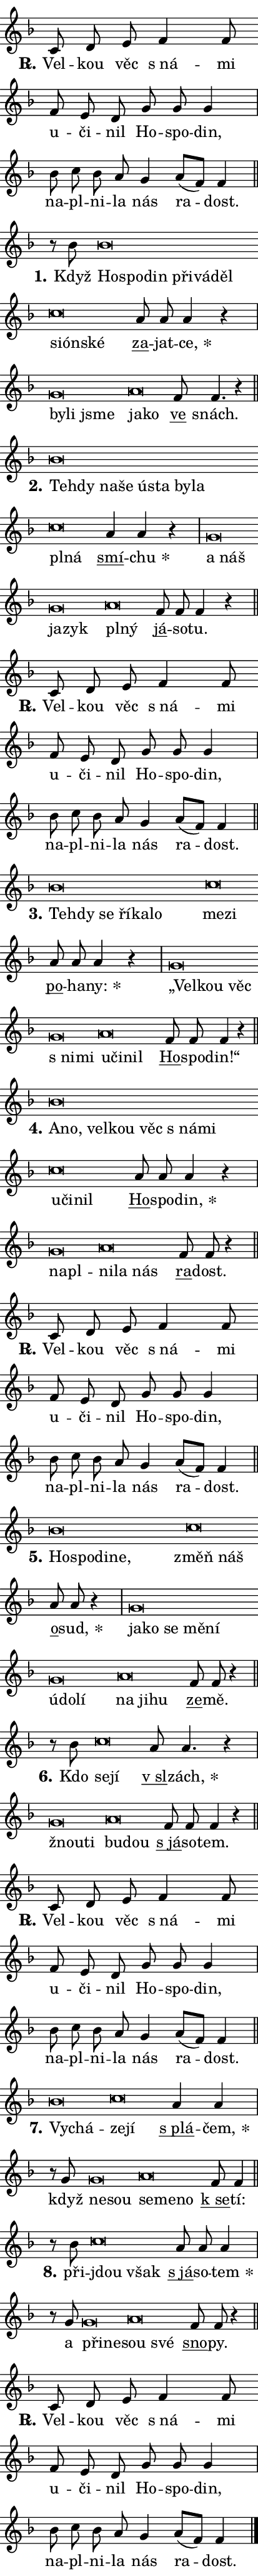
\version "2.22.1"
\header { tagline = "" }
\paper {
  indent = 0\cm
  top-margin = 0\cm
  right-margin = 0\cm
  bottom-margin = 0\cm
  left-margin = 0\cm
  paper-width = 7\cm
  page-breaking = #ly:one-page-breaking
  system-system-spacing.basic-distance = #11
  score-system-spacing.basic-distance = #11
  ragged-last = ##f
}


%% Author: Thomas Morley
%% https://lists.gnu.org/archive/html/lilypond-user/2020-05/msg00002.html
#(define (line-position grob)
"Returns position of @var[grob} in current system:
   @code{'start}, if at first time-step
   @code{'end}, if at last time-step
   @code{'middle} otherwise
"
  (let* ((col (ly:item-get-column grob))
         (ln (ly:grob-object col 'left-neighbor))
         (rn (ly:grob-object col 'right-neighbor))
         (col-to-check-left (if (ly:grob? ln) ln col))
         (col-to-check-right (if (ly:grob? rn) rn col))
         (break-dir-left
           (and
             (ly:grob-property col-to-check-left 'non-musical #f)
             (ly:item-break-dir col-to-check-left)))
         (break-dir-right
           (and
             (ly:grob-property col-to-check-right 'non-musical #f)
             (ly:item-break-dir col-to-check-right))))
        (cond ((eqv? 1 break-dir-left) 'start)
              ((eqv? -1 break-dir-right) 'end)
              (else 'middle))))

#(define (tranparent-at-line-position vctor)
  (lambda (grob)
  "Relying on @code{line-position} select the relevant enry from @var{vctor}.
Used to determine transparency,"
    (case (line-position grob)
      ((end) (not (vector-ref vctor 0)))
      ((middle) (not (vector-ref vctor 1)))
      ((start) (not (vector-ref vctor 2))))))

noteHeadBreakVisibility =
#(define-music-function (break-visibility)(vector?)
"Makes @code{NoteHead}s transparent relying on @var{break-visibility}"
#{
  \override NoteHead.transparent =
    #(tranparent-at-line-position break-visibility)
#})

#(define delete-ledgers-for-transparent-note-heads
  (lambda (grob)
    "Reads whether a @code{NoteHead} is transparent.
If so this @code{NoteHead} is removed from @code{'note-heads} from
@var{grob}, which is supposed to be @code{LedgerLineSpanner}.
As a result ledgers are not printed for this @code{NoteHead}"
    (let* ((nhds-array (ly:grob-object grob 'note-heads))
           (nhds-list
             (if (ly:grob-array? nhds-array)
                 (ly:grob-array->list nhds-array)
                 '()))
           ;; Relies on the transparent-property being done before
           ;; Staff.LedgerLineSpanner.after-line-breaking is executed.
           ;; This is fragile ...
           (to-keep
             (remove
               (lambda (nhd)
                 (ly:grob-property nhd 'transparent #f))
               nhds-list)))
      ;; TODO find a better method to iterate over grob-arrays, similiar
      ;; to filter/remove etc for lists
      ;; For now rebuilt from scratch
      (set! (ly:grob-object grob 'note-heads)  '())
      (for-each
        (lambda (nhd)
          (ly:pointer-group-interface::add-grob grob 'note-heads nhd))
        to-keep))))

hideNotes = {
  \noteHeadBreakVisibility #begin-of-line-visible
}
unHideNotes = {
  \noteHeadBreakVisibility #all-visible
}

% work-around for resetting accidentals
% https://lilypond.org/doc/v2.23/Documentation/notation/displaying-rhythms#unmetered-music
cadenzaMeasure = {
  \cadenzaOff
  \partial 1024 s1024
  \cadenzaOn
}

#(define-markup-command (accent layout props text) (markup?)
  "Underline accented syllable"
  (interpret-markup layout props
    #{\markup \override #'(offset . 4.3) \underline { #text }#}))

responsum = \markup \concat {
  "R" \hspace #-1.05 \path #0.1 #'((moveto 0 0.07) (lineto 0.9 0.8)) \hspace #0.05 "."
}

\layout {
    \context {
        \Staff
        \remove "Time_signature_engraver"
        \override LedgerLineSpanner.after-line-breaking = #delete-ledgers-for-transparent-note-heads
    }
    \context {
        \Voice {
            \override NoteHead.output-attributes = #'((class . "notehead"))
            \override Hairpin.height = #0.55
        }
    }
    \context {
        \Lyrics {
            \override StanzaNumber.output-attributes = #'((class . "stanzanumber"))
            \override LyricSpace.minimum-distance = #0.9
            \override LyricText.font-name = #"TeX Gyre Schola"
            \override LyricText.font-size = 1
            \override StanzaNumber.font-name = #"TeX Gyre Schola Bold"
            \override StanzaNumber.font-size = 1
        }
    }
}

% magnetic-lyrics.ily
%
%   written by
%     Jean Abou Samra <jean@abou-samra.fr>
%     Werner Lemberg <wl@gnu.org>
%
%   adapted by
%     Jiri Hon <jiri.hon@gmail.com>
%
% Version 2022-Apr-15

% https://www.mail-archive.com/lilypond-user@gnu.org/msg149350.html

#(define (Left_hyphen_pointer_engraver context)
   "Collect syllable-hyphen-syllable occurrences in lyrics and store
them in properties.  This engraver only looks to the left.  For
example, if the lyrics input is @code{foo -- bar}, it does the
following.

@itemize @bullet
@item
Set the @code{text} property of the @code{LyricHyphen} grob between
@q{foo} and @q{bar} to @code{foo}.

@item
Set the @code{left-hyphen} property of the @code{LyricText} grob with
text @q{foo} to the @code{LyricHyphen} grob between @q{foo} and
@q{bar}.
@end itemize

Use this auxiliary engraver in combination with the
@code{lyric-@/text::@/apply-@/magnetic-@/offset!} hook."
   (let ((hyphen #f)
         (text #f))
     (make-engraver
      (acknowledgers
       ((lyric-syllable-interface engraver grob source-engraver)
        (set! text grob)))
      (end-acknowledgers
       ((lyric-hyphen-interface engraver grob source-engraver)
        ;(when (not (grob::has-interface grob 'lyric-space-interface))
          (set! hyphen grob)));)
      ((stop-translation-timestep engraver)
       (when (and text hyphen)
         (ly:grob-set-object! text 'left-hyphen hyphen))
       (set! text #f)
       (set! hyphen #f)))))

#(define (lyric-text::apply-magnetic-offset! grob)
   "If the space between two syllables is less than the value in
property @code{LyricText@/.details@/.squash-threshold}, move the right
syllable to the left so that it gets concatenated with the left
syllable.

Use this function as a hook for
@code{LyricText@/.after-@/line-@/breaking} if the
@code{Left_@/hyphen_@/pointer_@/engraver} is active."
   (let ((hyphen (ly:grob-object grob 'left-hyphen #f)))
     (when hyphen
       (let ((left-text (ly:spanner-bound hyphen LEFT)))
         (when (grob::has-interface left-text 'lyric-syllable-interface)
           (let* ((common (ly:grob-common-refpoint grob left-text X))
                  (this-x-ext (ly:grob-extent grob common X))
                  (left-x-ext
                   (begin
                     ;; Trigger magnetism for left-text.
                     (ly:grob-property left-text 'after-line-breaking)
                     (ly:grob-extent left-text common X)))
                  ;; `delta` is the gap width between two syllables.
                  (delta (- (interval-start this-x-ext)
                            (interval-end left-x-ext)))
                  (details (ly:grob-property grob 'details))
                  (threshold (assoc-get 'squash-threshold details 0.2)))
             (when (< delta threshold)
               (let* (;; We have to manipulate the input text so that
                      ;; ligatures crossing syllable boundaries are not
                      ;; disabled.  For languages based on the Latin
                      ;; script this is essentially a beautification.
                      ;; However, for non-Western scripts it can be a
                      ;; necessity.
                      (lt (ly:grob-property left-text 'text))
                      (rt (ly:grob-property grob 'text))
                      (is-space (grob::has-interface hyphen 'lyric-space-interface))
                      (space (if is-space " " ""))
                      (space-markup (grob-interpret-markup grob " "))
                      (space-size (interval-length (ly:stencil-extent space-markup X)))
                      (extra-delta (if is-space space-size 0))
                      ;; Append new syllable.
                      (ltrt-space (if (and (string? lt) (string? rt))
                                (string-append lt space rt)
                                (make-concat-markup (list lt space rt))))
                      ;; Right-align `ltrt` to the right side.
                      (ltrt-space-markup (grob-interpret-markup
                               grob
                               (make-translate-markup
                                (cons (interval-length this-x-ext) 0)
                                (make-right-align-markup ltrt-space)))))
                 (begin
                   ;; Don't print `left-text`.
                   (ly:grob-set-property! left-text 'stencil #f)
                   ;; Set text and stencil (which holds all collected
                   ;; syllables so far) and shift it to the left.
                   (ly:grob-set-property! grob 'text ltrt-space)
                   (ly:grob-set-property! grob 'stencil ltrt-space-markup)
                   (ly:grob-translate-axis! grob (- (- delta extra-delta)) X))))))))))


#(define (lyric-hyphen::displace-bounds-first grob)
   ;; Make very sure this callback isn't triggered too early.
   (let ((left (ly:spanner-bound grob LEFT))
         (right (ly:spanner-bound grob RIGHT)))
     (ly:grob-property left 'after-line-breaking)
     (ly:grob-property right 'after-line-breaking)
     (ly:lyric-hyphen::print grob)))

squashThreshold = #0.4

\layout {
  \context {
    \Lyrics
    \consists #Left_hyphen_pointer_engraver
    \override LyricText.after-line-breaking =
      #lyric-text::apply-magnetic-offset!
    \override LyricHyphen.stencil = #lyric-hyphen::displace-bounds-first
    \override LyricText.details.squash-threshold = \squashThreshold
    \override LyricHyphen.minimum-distance = 0
    \override LyricHyphen.minimum-length = \squashThreshold
  }
}

squash = \override LyricText.details.squash-threshold = 9999
unSquash = \override LyricText.details.squash-threshold = \squashThreshold

left = \override LyricText.self-alignment-X = #LEFT
unLeft = \revert LyricText.self-alignment-X

starOffset = #(lambda (grob) 
                (let ((x_offset (ly:self-alignment-interface::aligned-on-x-parent grob)))
                  (if (= x_offset 0) 0 (+ x_offset 1.2))))

star = #(define-music-function (syllable)(string?)
"Append star separator at the end of a syllable"
#{
  \once \override LyricText.X-offset = #starOffset
  \lyricmode { \markup {
    #syllable
    \override #'((font-name . "TeX Gyre Schola Bold")) \hspace #0.2 \lower #0.65 \larger "*"
  } }
#})

starAccent = #(define-music-function (syllable)(string?)
"Append star separator at the end of a syllable and make accent"
#{
  \once \override LyricText.X-offset = #starOffset
  \lyricmode { \markup {
    \accent #syllable
    \override #'((font-name . "TeX Gyre Schola Bold")) \hspace #0.2 \lower #0.65 \larger "*"
  } }
#})

breath = #(define-music-function (syllable)(string?)
"Append breathing indicator at the end of a syllable"
#{
  \lyricmode { \markup { #syllable "+" } }
#})

optionalBreath = #(define-music-function (syllable)(string?)
"Append optional breathing indicator at the end of a syllable"
#{
  \lyricmode { \markup { #syllable "(+)" } }
#})


\score {
    <<
        \new Voice = "melody" { \cadenzaOn \key f \major \relative { c'8 d e f4 f8 \bar "" f e d \bar "" g g g4 \cadenzaMeasure \bar "|" bes8 c bes a g4 \bar "" a8[( f)] f4 \cadenzaMeasure \bar "||" \break }
\relative { r8 bes' bes\breve*1/16 \hideNotes \breve*1/16 \bar "" \breve*1/16 \bar "" \breve*1/16 \bar "" \breve*1/16 \breve*1/16 \bar "" \unHideNotes c\breve*1/16 \hideNotes \breve*1/16 \breve*1/16 \bar "" \unHideNotes \bar "" a8 a a4 r \cadenzaMeasure \bar "|" g\breve*1/16 \hideNotes \breve*1/16 \breve*1/16 \bar "" \unHideNotes a\breve*1/16 \hideNotes \breve*1/16 \bar "" \unHideNotes \bar "" f8 f4. r4 \cadenzaMeasure \bar "||" \break }
\relative { bes'\breve*1/16 \hideNotes \breve*1/16 \bar "" \breve*1/16 \bar "" \breve*1/16 \bar "" \breve*1/16 \bar "" \breve*1/16 \bar "" \breve*1/16 \breve*1/16 \bar "" \unHideNotes c\breve*1/16 \hideNotes \breve*1/16 \bar "" \unHideNotes \bar "" \bar "" a4 a r \cadenzaMeasure \bar "|" g\breve*1/16 \hideNotes \breve*1/16 \bar "" \breve*1/16 \breve*1/16 \bar "" \unHideNotes a\breve*1/16 \hideNotes \breve*1/16 \bar "" \unHideNotes \bar "" f8 f f4 r \cadenzaMeasure \bar "||" \break }
\relative { c'8 d e f4 f8 \bar "" f e d \bar "" g g g4 \cadenzaMeasure \bar "|" bes8 c bes a g4 \bar "" a8[( f)] f4 \cadenzaMeasure \bar "||" \break }
\relative { bes'\breve*1/16 \hideNotes \breve*1/16 \bar "" \breve*1/16 \bar "" \breve*1/16 \bar "" \breve*1/16 \breve*1/16 \bar "" \unHideNotes c\breve*1/16 \hideNotes \breve*1/16 \bar "" \unHideNotes \bar "" a8 a a4 r \cadenzaMeasure \bar "|" g\breve*1/16 \hideNotes \breve*1/16 \bar "" \breve*1/16 \bar "" \breve*1/16 \breve*1/16 \bar "" \unHideNotes a\breve*1/16 \hideNotes \breve*1/16 \breve*1/16 \bar "" \unHideNotes \bar "" f8 f f4 r \cadenzaMeasure \bar "||" \break }
\relative { bes'\breve*1/16 \hideNotes \breve*1/16 \bar "" \breve*1/16 \bar "" \breve*1/16 \bar "" \breve*1/16 \bar "" \breve*1/16 \breve*1/16 \bar "" \unHideNotes c\breve*1/16 \hideNotes \breve*1/16 \breve*1/16 \bar "" \unHideNotes \bar "" a8 a a4 r \cadenzaMeasure \bar "|" g\breve*1/16 \hideNotes \breve*1/16 \bar "" \unHideNotes a\breve*1/16 \hideNotes \breve*1/16 \breve*1/16 \bar "" \unHideNotes \bar "" f8 f r4 \cadenzaMeasure \bar "||" \break }
\relative { c'8 d e f4 f8 \bar "" f e d \bar "" g g g4 \cadenzaMeasure \bar "|" bes8 c bes a g4 \bar "" a8[( f)] f4 \cadenzaMeasure \bar "||" \break }
\relative { bes'\breve*1/16 \hideNotes \breve*1/16 \bar "" \breve*1/16 \breve*1/16 \bar "" \unHideNotes c\breve*1/16 \hideNotes \breve*1/16 \bar "" \unHideNotes \bar "" a8 a r4 \cadenzaMeasure \bar "|" g\breve*1/16 \hideNotes \breve*1/16 \bar "" \breve*1/16 \bar "" \breve*1/16 \bar "" \breve*1/16 \bar "" \breve*1/16 \bar "" \breve*1/16 \breve*1/16 \bar "" \unHideNotes a\breve*1/16 \hideNotes \breve*1/16 \breve*1/16 \bar "" \unHideNotes \bar "" f8 f r4 \cadenzaMeasure \bar "||" \break }
\relative { r8 bes' c\breve*1/16 \hideNotes \breve*1/16 \bar "" \unHideNotes \bar "" a8 a4. r4 \cadenzaMeasure \bar "|" g\breve*1/16 \hideNotes \breve*1/16 \bar "" \unHideNotes a\breve*1/16 \hideNotes \breve*1/16 \bar "" \unHideNotes \bar "" f8 f f4 r \cadenzaMeasure \bar "||" \break }
\relative { c'8 d e f4 f8 \bar "" f e d \bar "" g g g4 \cadenzaMeasure \bar "|" bes8 c bes a g4 \bar "" a8[( f)] f4 \cadenzaMeasure \bar "||" \break }
\relative { bes'\breve*1/16 \hideNotes \breve*1/16 \bar "" \unHideNotes c\breve*1/16 \hideNotes \breve*1/16 \bar "" \unHideNotes \bar "" \bar "" a4 a \cadenzaMeasure \bar "|" r8 g g\breve*1/16 \hideNotes \breve*1/16 \bar "" \unHideNotes a\breve*1/16 \hideNotes \breve*1/16 \breve*1/16 \bar "" \unHideNotes \bar "" f8 f4 \cadenzaMeasure \bar "||" \break }
\relative { r8 bes' c\breve*1/16 \hideNotes \breve*1/16 \bar "" \unHideNotes \bar "" a8 a a4 \cadenzaMeasure \bar "|" r8 g g\breve*1/16 \hideNotes \breve*1/16 \bar "" \unHideNotes a\breve*1/16 \hideNotes \breve*1/16 \bar "" \unHideNotes \bar "" f8 f r4 \cadenzaMeasure \bar "||" \break }
\relative { c'8 d e f4 f8 \bar "" f e d \bar "" g g g4 \cadenzaMeasure \bar "|" bes8 c bes a g4 \bar "" a8[( f)] f4 \cadenzaMeasure \bar "||" \break } \bar "|." }
        \new Lyrics \lyricsto "melody" { \lyricmode { \set stanza = \responsum
Vel -- kou věc "s ná" -- mi u -- či -- nil Ho -- spo -- din, na -- pl -- ni -- la nás ra -- dost.
\set stanza = "1."
Když \left Ho -- \squash spo -- din při -- vá -- děl \left \unLeft \unSquash si -- \squash ón -- ské \unLeft \unSquash \markup \accent za -- jat -- \star ce, \left by -- \squash li jsme \left \unLeft \unSquash ja -- \squash ko \unLeft \unSquash \markup \accent ve snách.
\set stanza = "2."
\left Teh -- \squash dy na -- še ú -- sta by -- la \left \unLeft \unSquash pl -- \squash ná \unLeft \unSquash \markup \accent smí -- \star chu \left a \squash náš ja -- zyk \left \unLeft \unSquash pl -- \squash ný \unLeft \unSquash \markup \accent já -- so -- tu.
\set stanza = \responsum
Vel -- kou věc "s ná" -- mi u -- či -- nil Ho -- spo -- din, na -- pl -- ni -- la nás ra -- dost.
\set stanza = "3."
\left Teh -- \squash dy se ří -- ka -- lo \left \unLeft \unSquash me -- \squash zi \unLeft \unSquash \markup \accent po -- ha -- \star ny: \left „Vel -- \squash kou věc "s ni" -- mi \left \unLeft \unSquash u -- \squash či -- nil \unLeft \unSquash \markup \accent Ho -- spo -- din!“
\set stanza = "4."
\left A -- \squash no, vel -- kou věc "s ná" -- mi \left \unLeft \unSquash u -- \squash či -- nil \unLeft \unSquash \markup \accent Ho -- spo -- \star din, \left na -- \squash pl -- \left \unLeft \unSquash ni -- \squash la nás \unLeft \unSquash \markup \accent ra -- dost.
\set stanza = \responsum
Vel -- kou věc "s ná" -- mi u -- či -- nil Ho -- spo -- din, na -- pl -- ni -- la nás ra -- dost.
\set stanza = "5."
\left Ho -- \squash spo -- di -- ne, \left \unLeft \unSquash změň \squash náš \unLeft \unSquash \markup \accent o -- \star sud, \left ja -- \squash ko se mě -- ní ú -- do -- lí \left \unLeft \unSquash na \squash ji -- hu \unLeft \unSquash \markup \accent ze -- mě.
\set stanza = "6."
Kdo \left se -- \squash jí \unLeft \unSquash \markup \accent "v sl" -- \star zách, \left žnou -- \squash ti \left \unLeft \unSquash bu -- \squash dou \unLeft \unSquash \markup \accent "s já" -- so -- tem.
\set stanza = \responsum
Vel -- kou věc "s ná" -- mi u -- či -- nil Ho -- spo -- din, na -- pl -- ni -- la nás ra -- dost.
\set stanza = "7."
\left Vy -- \squash chá -- \left \unLeft \unSquash ze -- \squash jí \unLeft \unSquash \markup \accent "s plá" -- \star čem, když \left ne -- \squash sou \left \unLeft \unSquash se -- \squash me -- no \unLeft \unSquash \markup \accent "k se" -- tí:
\set stanza = "8."
při -- \left jdou \squash však \unLeft \unSquash \markup \accent "s já" -- so -- \star tem a \left při -- \squash ne -- \left \unLeft \unSquash sou \squash své \unLeft \unSquash \markup \accent sno -- py.
\set stanza = \responsum
Vel -- kou věc "s ná" -- mi u -- či -- nil Ho -- spo -- din, na -- pl -- ni -- la nás ra -- dost. } }
    >>
    \layout {}
}
